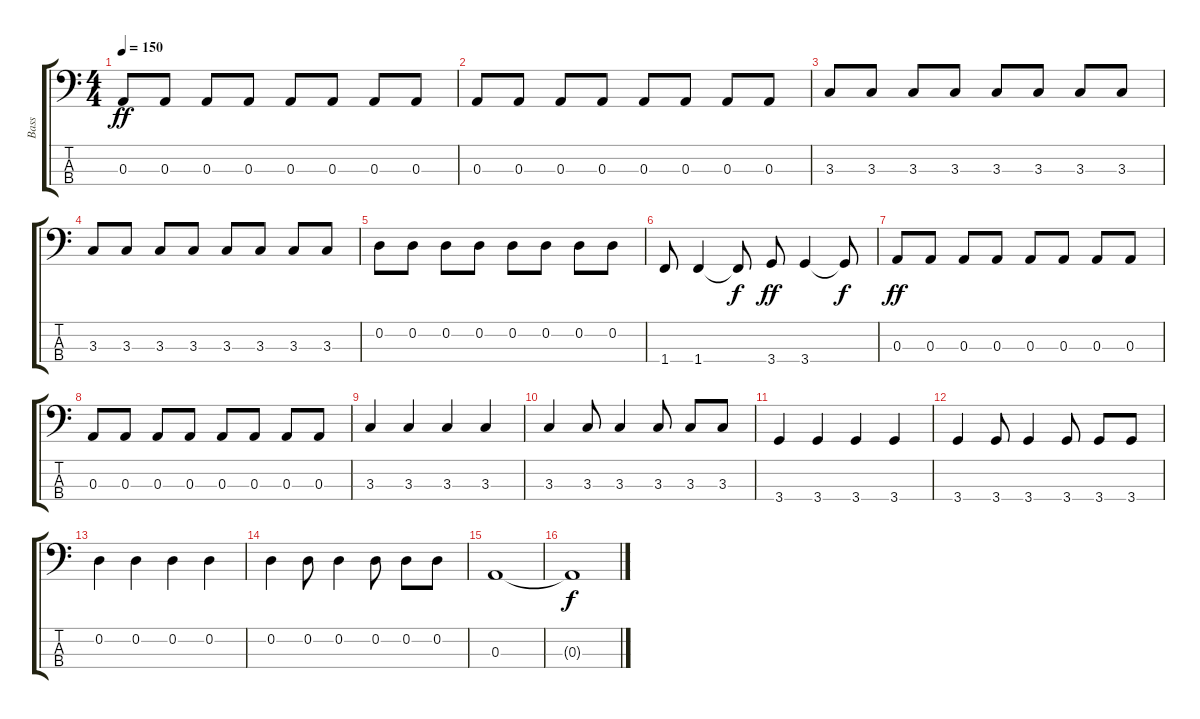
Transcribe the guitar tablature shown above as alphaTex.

\track ("Bass" "Bass") {instrument electricbassfinger}
\staff {score tabs}
\tuning (G2 D2 A1 E1) {hide}
\ts (4 4)
\tempo 150
\clef f4
\ks c
0.3.8{dy ff} 0.3.8 0.3.8 0.3.8 0.3.8 0.3.8 0.3.8 0.3.8 |
0.3.8 0.3.8 0.3.8 0.3.8 0.3.8 0.3.8 0.3.8 0.3.8 |
3.3.8 3.3.8 3.3.8 3.3.8 3.3.8 3.3.8 3.3.8 3.3.8 |
3.3.8 3.3.8 3.3.8 3.3.8 3.3.8 3.3.8 3.3.8 3.3.8 |
0.2.8 0.2.8 0.2.8 0.2.8 0.2.8 0.2.8 0.2.8 0.2.8 |
1.4.8 1.4.4 1.4{t}.8{dy f} 3.4.8{dy ff} 3.4.4 3.4{t}.8{dy f} |
0.3.8{dy ff} 0.3.8 0.3.8 0.3.8 0.3.8 0.3.8 0.3.8 0.3.8 |
0.3.8 0.3.8 0.3.8 0.3.8 0.3.8 0.3.8 0.3.8 0.3.8 |
3.3.4 3.3.4 3.3.4 3.3.4 |
3.3.4 3.3.8 3.3.4 3.3.8 3.3.8 3.3.8 |
3.4.4 3.4.4 3.4.4 3.4.4 |
3.4.4 3.4.8 3.4.4 3.4.8 3.4.8 3.4.8 |
0.2.4 0.2.4 0.2.4 0.2.4 |
0.2.4 0.2.8 0.2.4 0.2.8 0.2.8 0.2.8 |
0.3.1 |
0.3{t}.1{dy f}
